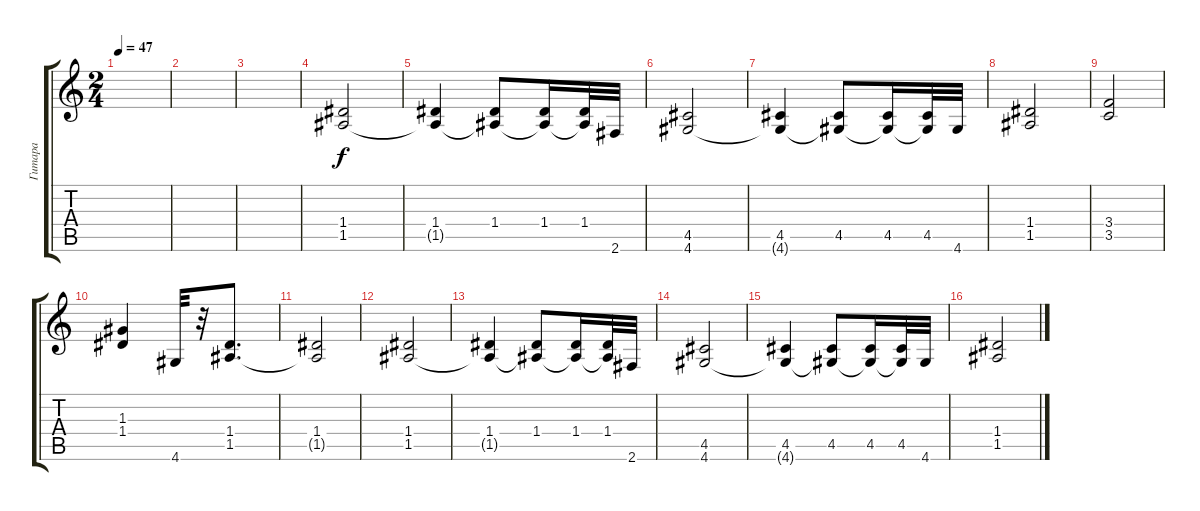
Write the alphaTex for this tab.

\track ("Гитара" "Гитара") {instrument distortionguitar}
\staff {score tabs}
\tuning (E4 B3 G3 D3 A2 E2) {hide}
\ts (2 4)
\tempo 47
\clef g2
\ks c
|
|
|
(1.4 1.5).2 |
(1.4 1.5{t}).4 (1.4 1.5{t}).8 (1.4 1.5{t}).16 (1.4 1.5{t}).32 2.6.32 |
(4.5 4.6).2 |
(4.5 4.6{t}).4 (4.5 4.6{t}).8 (4.5 4.6{t}).16 (4.5 4.6{t}).32 4.6.32 |
(1.4 1.5).2 |
(3.4 3.5).2 |
(1.3 1.4).4 4.6.32 r.32 (1.4 1.5).8{d} |
(1.4 1.5{t}).2 |
(1.4 1.5).2 |
(1.4 1.5{t}).4 (1.4 1.5{t}).8 (1.4 1.5{t}).16 (1.4 1.5{t}).32 2.6.32 |
(4.5 4.6).2 |
(4.5 4.6{t}).4 (4.5 4.6{t}).8 (4.5 4.6{t}).16 (4.5 4.6{t}).32 4.6.32 |
(1.4 1.5).2
